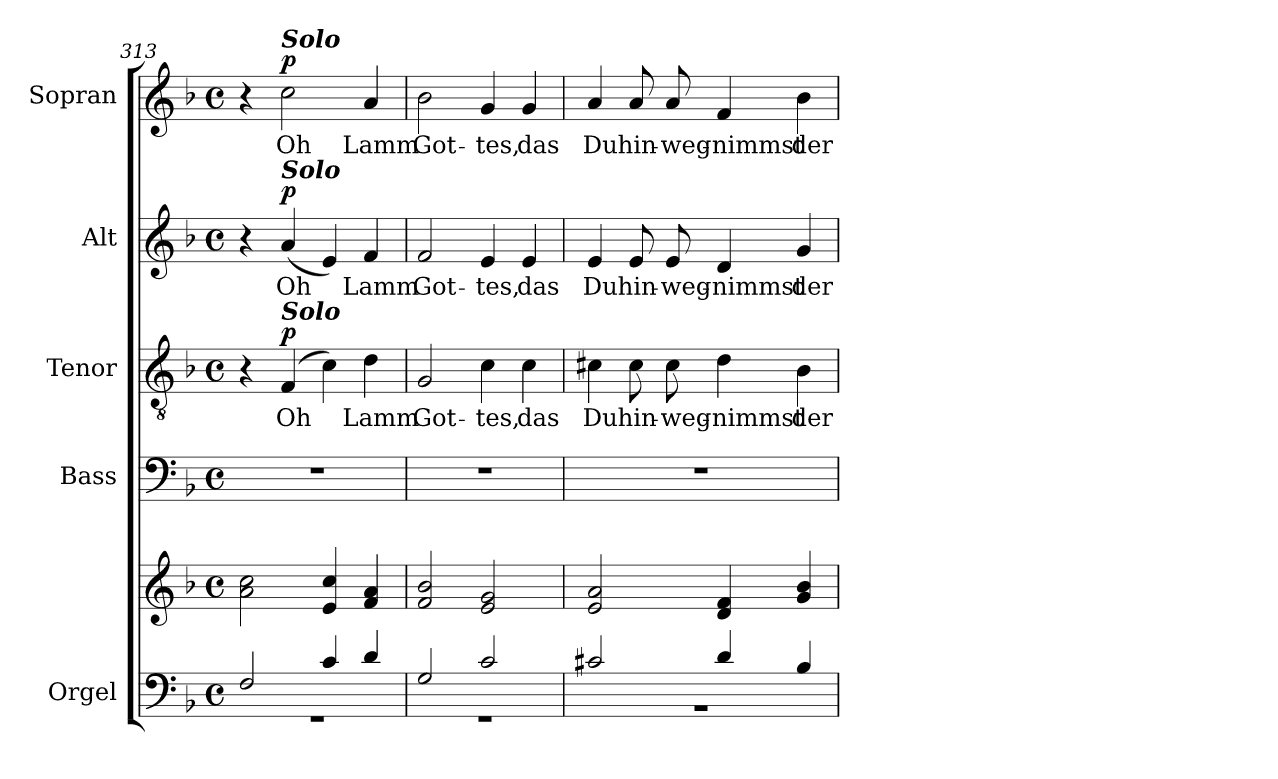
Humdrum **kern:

**kern	**kern	**kern	**kern	**text	**dynam	**kern	**text	**dynam	**kern	**text	**dynam
*part5	*part5	*part4	*part3	*part3	*part3	*part2	*part2	*part2	*part1	*part1	*part1
*staff6	*staff5	*staff4	*staff3	*staff3	*staff3	*staff2	*staff2	*staff2	*staff1	*staff1	*staff1
*I"Orgel	*	*I"Bass	*I"Tenor	*	*	*I"Alt	*	*	*I"Sopran	*	*
*I'Org.	*	*I'B.	*I'T.	*	*	*I'A.	*	*	*I'S.	*	*
*clefF4	*clefG2	*clefF4	*clefGv2	*	*	*clefG2	*	*	*clefG2	*	*
*k[b-]	*k[b-]	*k[b-]	*k[b-]	*	*	*k[b-]	*	*	*k[b-]	*	*
*F:	*F:	*F:	*F:	*	*	*F:	*	*	*F:	*	*
*M4/4	*M4/4	*M4/4	*M4/4	*	*	*M4/4	*	*	*M4/4	*	*
*met(c)	*met(c)	*met(c)	*met(c)	*	*	*met(c)	*	*	*met(c)	*	*
=313	=313	=313	=313	=313	=313	=313	=313	=313	=313	=313	=313
*^	*	*	*	*	*	*	*	*	*	*	*
2F/	1rAA	2a\ 2cc\	1r	4r	.	.	4r	.	.	4r	.	.
!	!	!	!	!	!	!	!	!	!	!LO:TX:a:Bi:t=Solo	!	!
!	!	!	!	!	!	!	!LO:TX:a:Bi:t=Solo	!	!	!	!	!
!	!	!	!	!LO:TX:a:Bi:t=Solo	!	!	!	!	!	!	!	!
!	!	!	!	!	!	!LO:DY:a	!	!	!LO:DY:a	!	!	!LO:DY:a
.	.	.	.	(4F/	Oh	p	(4a/	Oh	p	2cc\	Oh	p
4c/	.	4e/ 4cc/	.	4c\)	.	.	4e/)	.	.	.	.	.
4d/	.	4f/ 4a/	.	4d\	Lamm	.	4f/	Lamm	.	4a/	Lamm	.
=314	=314	=314	=314	=314	=314	=314	=314	=314	=314	=314	=314	=314
2G/	1rAA	2f/ 2b-/	1r	2G/	Got-	.	2f/	Got-	.	2b-\	Got-	.
2c/	.	2e/ 2g/	.	4c\	-tes,	.	4e/	-tes,	.	4g/	-tes,	.
.	.	.	.	4c\	das	.	4e/	das	.	4g/	das	.
=315	=315	=315	=315	=315	=315	=315	=315	=315	=315	=315	=315	=315
2c#X/	1rBB	2e/ 2a/	1r	4c#X\	Du	.	4e/	Du	.	4a/	Du	.
.	.	.	.	8c#\	hin-	.	8e/	hin-	.	8a/	hin-	.
.	.	.	.	8c#\	-weg-	.	8e/	-weg-	.	8a/	-weg-	.
4d/	.	4d/ 4f/	.	4d\	-nimmst	.	4d/	-nimmst	.	4f/	-nimmst	.
4B-/	.	4g/ 4b-/	.	4B-\	der	.	4g/	der	.	4b-\	der	.
*v	*v	*	*	*	*	*	*	*	*	*	*	*
=	=	=	=	=	=	=	=	=	=	=	=
*-	*-	*-	*-	*-	*-	*-	*-	*-	*-	*-	*-
